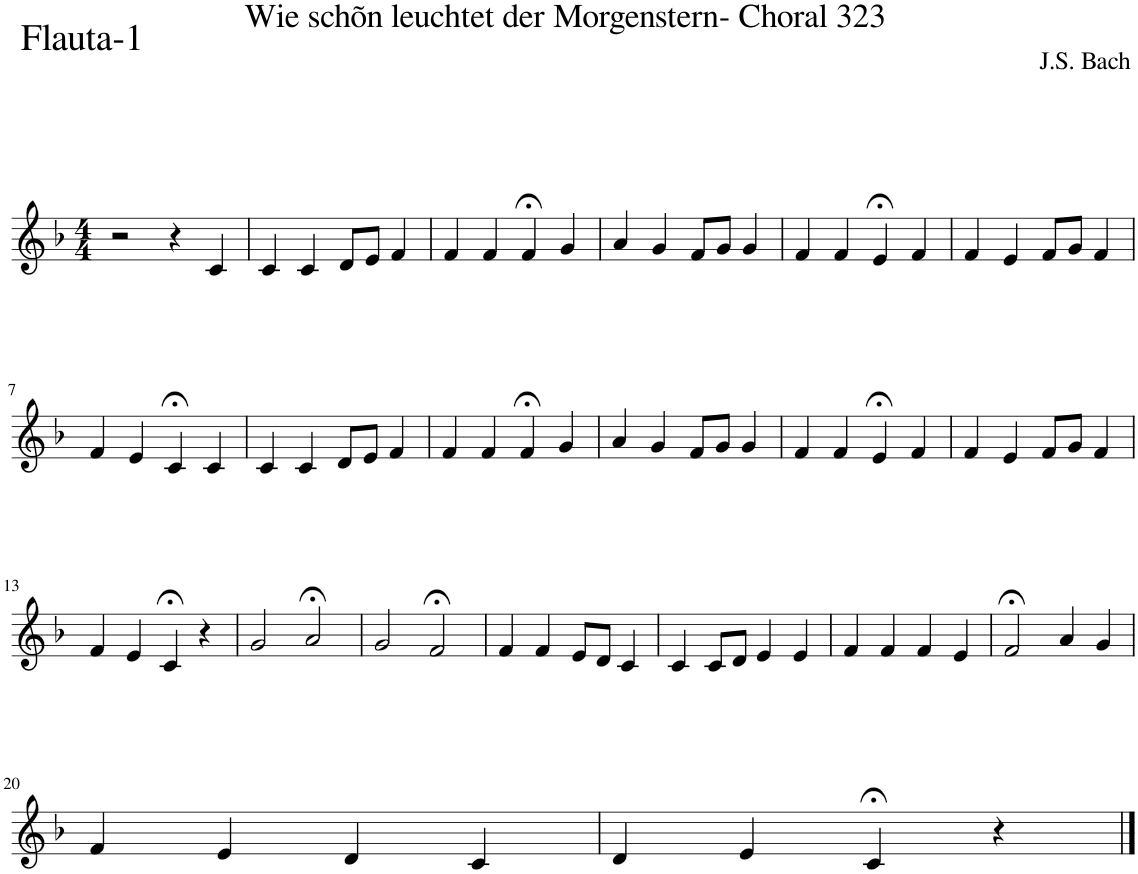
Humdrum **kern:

**kern
*part1
*staff1
*I"Flauta
*I'Fl.
*clefG2
*k[b-]
*M4/4
=1
2r
4r
4c/
=2
4c/
4c/
8d/L
8e/J
4f/
=3
4f/
4f/
4f;</
4g/
=4
4a/
4g/
8f/L
8g/J
4g/
=5
4f/
4f/
4e;</
4f/
=6
4f/
4e/
8f/L
8g/J
4f/
!!LO:LB:g=z
=7
4f/
4e/
4c;</
4c/
=8
4c/
4c/
8d/L
8e/J
4f/
=9
4f/
4f/
4f;</
4g/
=10
4a/
4g/
8f/L
8g/J
4g/
=11
4f/
4f/
4e;</
4f/
=12
4f/
4e/
8f/L
8g/J
4f/
!!LO:LB:g=z
=13
4f/
4e/
4c;</
4r
=14
2g/
2a;</
=15
2g/
2f;</
=16
4f/
4f/
8e/L
8d/J
4c/
=17
4c/
8c/L
8d/J
4e/
4e/
=18
4f/
4f/
4f/
4e/
=19
2f;</
4a/
4g/
!!LO:LB:g=z
=20
4f/
4e/
4d/
4c/
=21
4d/
4e/
4c;</
4r
==
*-
